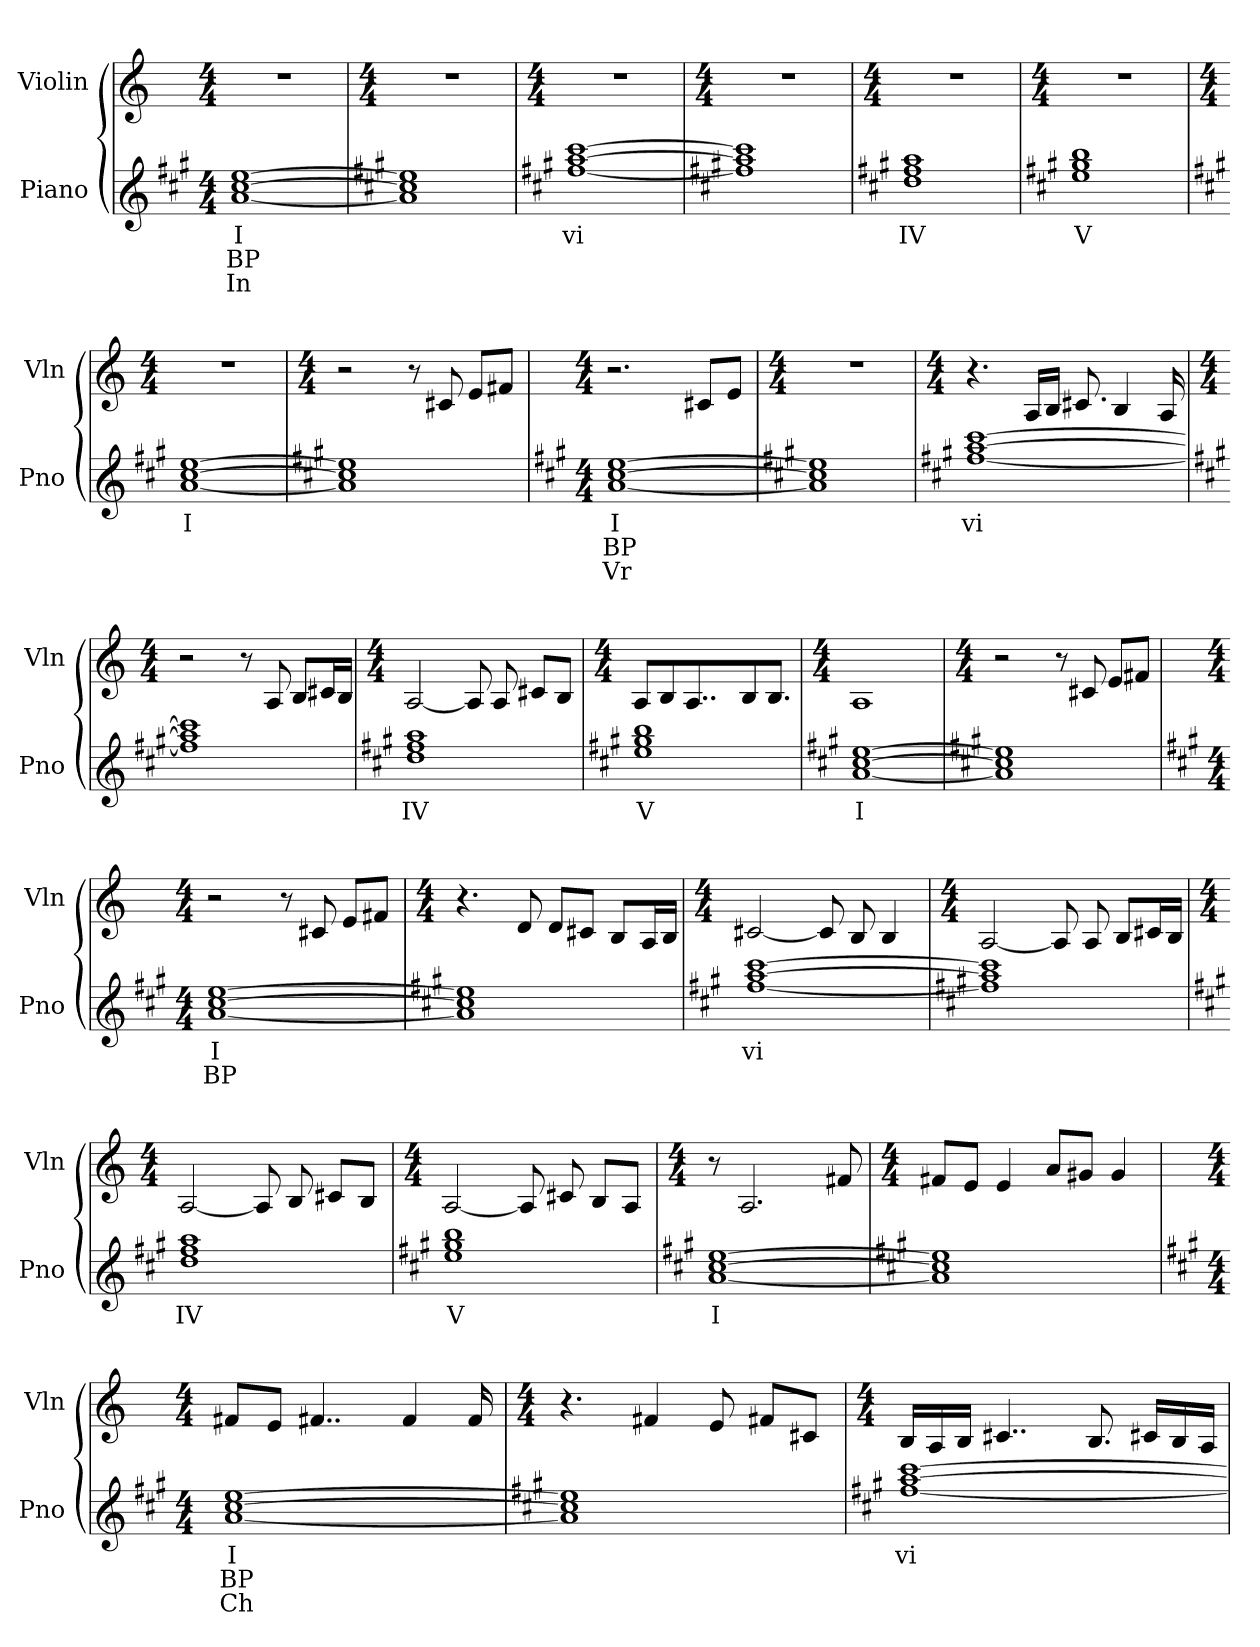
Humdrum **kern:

**kern	**text	**text	**text	**kern
*part2	*part2	*part2	*part2	*part1
*staff2	*staff2	*staff2	*staff2	*staff1
*I"Piano	*	*	*	*I"Violin
*I'Pno	*	*	*	*I'Vln
*k[f#c#g#]	*	*	*	*
*A:	*	*	*	*
*M4/4	*	*	*	*M4/4
=	=	=	=	=
[1a [1cc# [1ee	I	BP	In	1r
=	=	=	=	=
*k[f#c#g#]	*	*	*	*
*A:	*	*	*	*
*	*	*	*	*M4/4
1a] 1cc#] 1ee]	.	.	.	1r
=	=	=	=	=
*k[f#c#g#]	*	*	*	*
*A:	*	*	*	*
*	*	*	*	*M4/4
[1ff# [1aa [1ccc#	vi	.	.	1r
=	=	=	=	=
*k[f#c#g#]	*	*	*	*
*A:	*	*	*	*
*	*	*	*	*M4/4
1ff#] 1aa] 1ccc#]	.	.	.	1r
=	=	=	=	=
*k[f#c#g#]	*	*	*	*
*A:	*	*	*	*
*	*	*	*	*M4/4
1dd 1ff# 1aa	IV	.	.	1r
=	=	=	=	=
*k[f#c#g#]	*	*	*	*
*A:	*	*	*	*
*	*	*	*	*M4/4
1ee 1gg# 1bb	V	.	.	1r
=	=	=	=	=
*k[f#c#g#]	*	*	*	*
*A:	*	*	*	*
*	*	*	*	*M4/4
[1a [1cc# [1ee	I	.	.	1r
=	=	=	=	=
*k[f#c#g#]	*	*	*	*
*A:	*	*	*	*
*	*	*	*	*M4/4
1a] 1cc#] 1ee]	.	.	.	2r
.	.	.	.	8r
.	.	.	.	8c#X
.	.	.	.	8eL
.	.	.	.	8f#XJ
=	=	=	=	=
*k[f#c#g#]	*	*	*	*
*A:	*	*	*	*
*M4/4	*	*	*	*M4/4
[1a [1cc# [1ee	I	BP	Vr	2.r
.	.	.	.	8c#XL
.	.	.	.	8eJ
=	=	=	=	=
*k[f#c#g#]	*	*	*	*
*A:	*	*	*	*
*	*	*	*	*M4/4
1a] 1cc#] 1ee]	.	.	.	1r
=	=	=	=	=
*k[f#c#g#]	*	*	*	*
*A:	*	*	*	*
*	*	*	*	*M4/4
[1ff# [1aa [1ccc#	vi	.	.	4.r
.	.	.	.	16ALL
.	.	.	.	16BJJ
.	.	.	.	8.c#X
.	.	.	.	4B
.	.	.	.	16A
=	=	=	=	=
*k[f#c#g#]	*	*	*	*
*A:	*	*	*	*
*	*	*	*	*M4/4
1ff#] 1aa] 1ccc#]	.	.	.	2r
.	.	.	.	8r
.	.	.	.	8A
.	.	.	.	8BL
.	.	.	.	16c#XL
.	.	.	.	16BJJ
=	=	=	=	=
*k[f#c#g#]	*	*	*	*
*A:	*	*	*	*
*	*	*	*	*M4/4
1dd 1ff# 1aa	IV	.	.	[2A
.	.	.	.	8A]
.	.	.	.	8A
.	.	.	.	8c#XL
.	.	.	.	8BJ
=	=	=	=	=
*k[f#c#g#]	*	*	*	*
*A:	*	*	*	*
*	*	*	*	*M4/4
1ee 1gg# 1bb	V	.	.	8AL
.	.	.	.	8BJ
.	.	.	.	4..A
.	.	.	.	8B
.	.	.	.	8.BJ
=	=	=	=	=
*k[f#c#g#]	*	*	*	*
*A:	*	*	*	*
*	*	*	*	*M4/4
[1a [1cc# [1ee	I	.	.	1A
=	=	=	=	=
*k[f#c#g#]	*	*	*	*
*A:	*	*	*	*
*	*	*	*	*M4/4
1a] 1cc#] 1ee]	.	.	.	2r
.	.	.	.	8r
.	.	.	.	8c#X
.	.	.	.	8eL
.	.	.	.	8f#XJ
=	=	=	=	=
*k[f#c#g#]	*	*	*	*
*A:	*	*	*	*
*M4/4	*	*	*	*M4/4
[1a [1cc# [1ee	I	BP	.	2r
.	.	.	.	8r
.	.	.	.	8c#X
.	.	.	.	8eL
.	.	.	.	8f#XJ
=	=	=	=	=
*k[f#c#g#]	*	*	*	*
*A:	*	*	*	*
*	*	*	*	*M4/4
1a] 1cc#] 1ee]	.	.	.	4.r
.	.	.	.	8d
.	.	.	.	8dL
.	.	.	.	8c#XJ
.	.	.	.	8BL
.	.	.	.	16AL
.	.	.	.	16BJJ
=	=	=	=	=
*k[f#c#g#]	*	*	*	*
*A:	*	*	*	*
*	*	*	*	*M4/4
[1ff# [1aa [1ccc#	vi	.	.	[2c#X
.	.	.	.	8c#]
.	.	.	.	8B
.	.	.	.	4B
=	=	=	=	=
*k[f#c#g#]	*	*	*	*
*A:	*	*	*	*
*	*	*	*	*M4/4
1ff#] 1aa] 1ccc#]	.	.	.	[2A
.	.	.	.	8A]
.	.	.	.	8A
.	.	.	.	8BL
.	.	.	.	16c#XL
.	.	.	.	16BJJ
=	=	=	=	=
*k[f#c#g#]	*	*	*	*
*A:	*	*	*	*
*	*	*	*	*M4/4
1dd 1ff# 1aa	IV	.	.	[2A
.	.	.	.	8A]
.	.	.	.	8B
.	.	.	.	8c#XL
.	.	.	.	8BJ
=	=	=	=	=
*k[f#c#g#]	*	*	*	*
*A:	*	*	*	*
*	*	*	*	*M4/4
1ee 1gg# 1bb	V	.	.	[2A
.	.	.	.	8A]
.	.	.	.	8c#X
.	.	.	.	8BL
.	.	.	.	8AJ
=	=	=	=	=
*k[f#c#g#]	*	*	*	*
*A:	*	*	*	*
*	*	*	*	*M4/4
[1a [1cc# [1ee	I	.	.	8r
.	.	.	.	2.A
.	.	.	.	8f#X
=	=	=	=	=
*k[f#c#g#]	*	*	*	*
*A:	*	*	*	*
*	*	*	*	*M4/4
1a] 1cc#] 1ee]	.	.	.	8f#XL
.	.	.	.	8eJ
.	.	.	.	4e
.	.	.	.	8aL
.	.	.	.	8g#XJ
.	.	.	.	4g#
=	=	=	=	=
*k[f#c#g#]	*	*	*	*
*A:	*	*	*	*
*M4/4	*	*	*	*M4/4
[1a [1cc# [1ee	I	BP	Ch	8f#XL
.	.	.	.	8eJ
.	.	.	.	4..f#X
.	.	.	.	4f#
.	.	.	.	16f#
=	=	=	=	=
*k[f#c#g#]	*	*	*	*
*A:	*	*	*	*
*	*	*	*	*M4/4
1a] 1cc#] 1ee]	.	.	.	4.r
.	.	.	.	4f#X
.	.	.	.	8e
.	.	.	.	8f#XL
.	.	.	.	8c#XJ
=	=	=	=	=
*k[f#c#g#]	*	*	*	*
*A:	*	*	*	*
*	*	*	*	*M4/4
[1ff# [1aa [1ccc#	vi	.	.	16BLL
.	.	.	.	16A
.	.	.	.	16BJJ
.	.	.	.	4..c#X
.	.	.	.	8.B
.	.	.	.	16c#XLL
.	.	.	.	16B
.	.	.	.	16AJJ
=	=	=	=	=
*-	*-	*-	*-	*-
